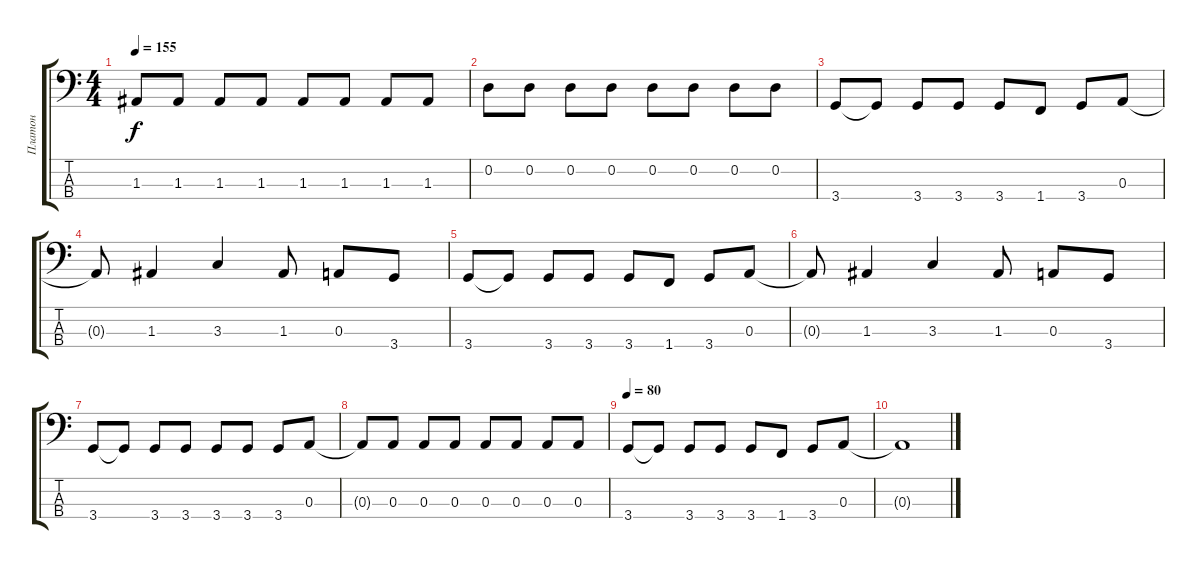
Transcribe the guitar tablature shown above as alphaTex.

\track ("Платон" "Платон") {instrument electricbassfinger}
\staff {score tabs}
\tuning (G2 D2 A1 E1) {hide}
\ts (4 4)
\tempo 155
\clef f4
\ks c
1.3.8{dy f} 1.3.8 1.3.8 1.3.8 1.3.8 1.3.8 1.3.8 1.3.8 |
0.2.8 0.2.8 0.2.8 0.2.8 0.2.8 0.2.8 0.2.8 0.2.8 |
3.4.8 3.4{t}.8 3.4.8 3.4.8 3.4.8 1.4.8 3.4.8 0.3.8 |
0.3{t}.8 1.3.4 3.3.4 1.3.8 0.3.8 3.4.8 |
3.4.8 3.4{t}.8 3.4.8 3.4.8 3.4.8 1.4.8 3.4.8 0.3.8 |
0.3{t}.8 1.3.4 3.3.4 1.3.8 0.3.8 3.4.8 |
3.4.8 3.4{t}.8 3.4.8 3.4.8 3.4.8 3.4.8 3.4.8 0.3.8 |
0.3{t}.8 0.3.8 0.3.8 0.3.8 0.3.8 0.3.8 0.3.8 0.3.8 |
\tempo 80
3.4.8 3.4{t}.8 3.4.8 3.4.8 3.4.8 1.4.8 3.4.8 0.3.8 |
0.3{t}.1
